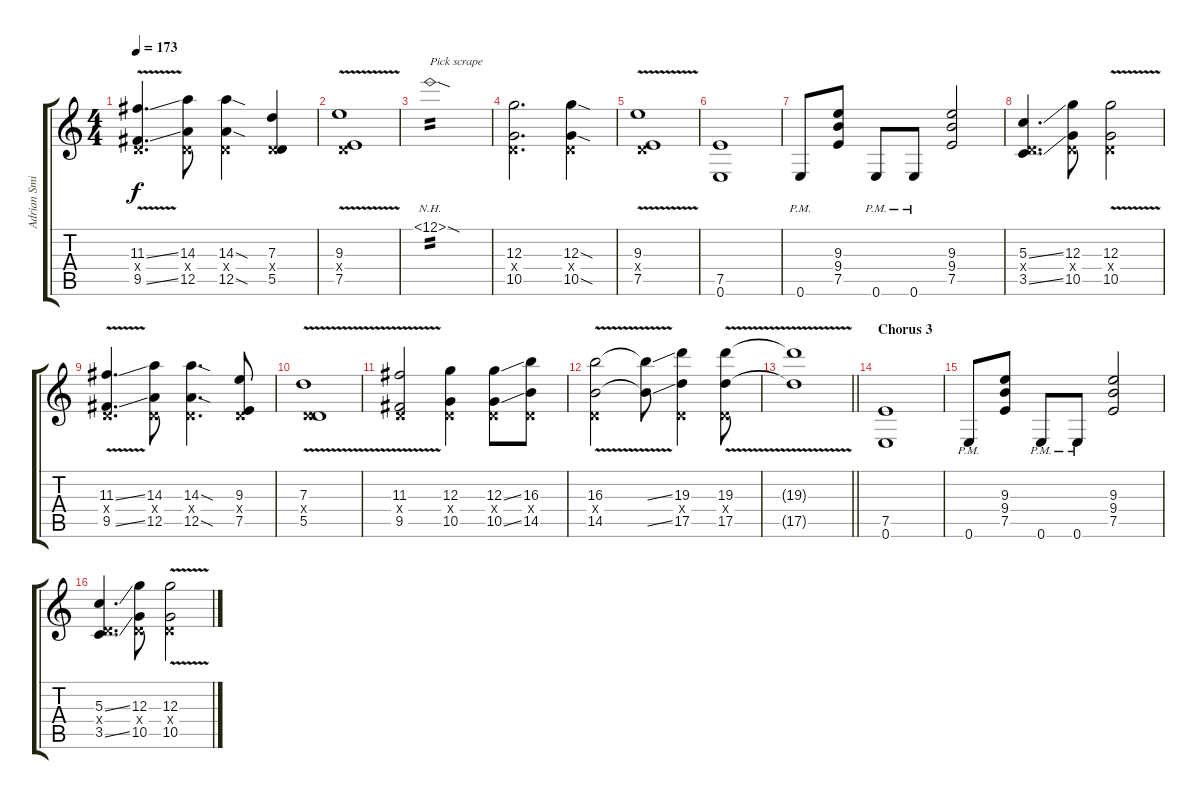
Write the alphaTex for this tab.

\track ("Adrian Smith" "Adrian Smi") {instrument overdrivenguitar}
\staff {score tabs}
\tuning (E4 B3 G3 D3 A2 E2) {hide}
\ts (4 4)
\tempo 173
\clef g2
\ks c
(11.3{v ss} 0.4{x} 9.5{v ss}).4{d dy f} (14.3 0.4{x} 12.5).8 (14.3{sod} 0.4{x} 12.5{sod}).4 (7.3 0.4{x} 5.5).4 |
(9.3{v} 0.4{x} 7.5{v}).1 |
12.1{nh sod}.1{txt "Pick scrape" tp 2} |
(12.3 0.4{x} 10.5).2{d} (12.3{sod} 0.4{x} 10.5{sod}).4 |
(9.3{v} 0.4{x} 7.5{v}).1 |
(7.5 0.6).1 |
0.6{pm}.8 (9.3 9.4 7.5).8 0.6{pm}.8 0.6{pm}.8 (9.3 9.4 7.5).2 |
(5.3{ss} 0.4{x} 3.5{ss}).4{d} (12.3 0.4{x} 10.5).8 (12.3{v} 0.4{x} 10.5{v}).2 |
(11.3{v ss} 0.4{x} 9.5{v ss}).4{d} (14.3 0.4{x} 12.5).8 (14.3{sod} 0.4{x} 12.5{sod}).4{d} (9.3 0.4{x} 7.5).8 |
(7.3{v} 0.4{x} 5.5{v}).1 |
(11.3{v} 0.4{x} 9.5{v}).2 (12.3 0.4{x} 10.5).4 (12.3{ss} 0.4{x} 10.5{ss}).8 (16.3 0.4{x} 14.5).8 |
(16.3{v} 0.4{x} 14.5{v}).2 (16.3{ss t} 14.5{ss t}).8 (19.3 0.4{x} 17.5).4 (19.3{v} 0.4{x} 17.5{v}).8 |
\barLineRight lightlight
(19.3{t} 17.5{t}).1 |
\section ("" "Chorus 3")
(7.5 0.6).1 |
0.6{pm}.8 (9.3 9.4 7.5).8 0.6{pm}.8 0.6{pm}.8 (9.3 9.4 7.5).2 |
(5.3{ss} 0.4{x} 3.5{ss}).4{d} (12.3 0.4{x} 10.5).8 (12.3{v} 0.4{x} 10.5{v}).2
